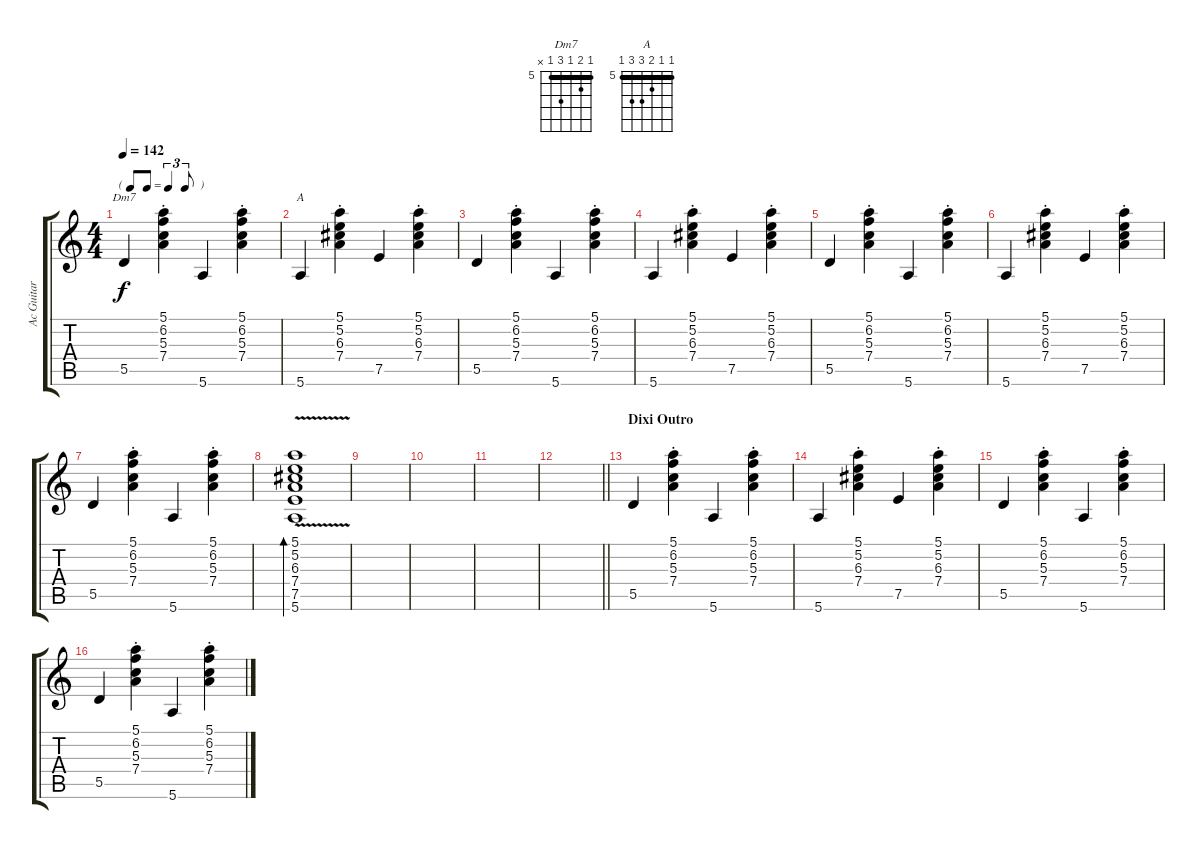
\track ("Ac Guitar" "Ac Guitar") {instrument acousticguitarsteel}
\staff {score tabs}
\tuning (E4 B3 G3 D3 A2 E2) {hide}
\chord ("Dm7" 5 6 5 7 5 x) {firstfret 5 barre 5}
\chord ("A" 5 5 6 7 7 5) {firstfret 5 barre 5}
\ts (4 4)
\tf triplet8th
\tempo 142
\clef g2
\ks c
5.5.4{ch "Dm7" dy f} (5.1{st} 6.2{st} 5.3{st} 7.4{st}).4 5.6.4 (5.1{st} 6.2{st} 5.3{st} 7.4{st}).4 |
5.6.4{ch "A"} (5.1{st} 5.2{st} 6.3{st} 7.4{st}).4 7.5.4 (5.1{st} 5.2{st} 6.3{st} 7.4{st}).4 |
5.5.4 (5.1{st} 6.2{st} 5.3{st} 7.4{st}).4 5.6.4 (5.1{st} 6.2{st} 5.3{st} 7.4{st}).4 |
5.6.4 (5.1{st} 5.2{st} 6.3{st} 7.4{st}).4 7.5.4 (5.1{st} 5.2{st} 6.3{st} 7.4{st}).4 |
5.5.4 (5.1{st} 6.2{st} 5.3{st} 7.4{st}).4 5.6.4 (5.1{st} 6.2{st} 5.3{st} 7.4{st}).4 |
5.6.4 (5.1{st} 5.2{st} 6.3{st} 7.4{st}).4 7.5.4 (5.1{st} 5.2{st} 6.3{st} 7.4{st}).4 |
5.5.4 (5.1{st} 6.2{st} 5.3{st} 7.4{st}).4 5.6.4 (5.1{st} 6.2{st} 5.3{st} 7.4{st}).4 |
(5.1{v} 5.2 6.3 7.4 7.5 5.6).1{bd 480} |
|
|
|
\barLineRight lightlight
|
\section ("" "Dixi Outro")
5.5.4 (5.1{st} 6.2{st} 5.3{st} 7.4{st}).4 5.6.4 (5.1{st} 6.2{st} 5.3{st} 7.4{st}).4 |
5.6.4 (5.1{st} 5.2{st} 6.3{st} 7.4{st}).4 7.5.4 (5.1{st} 5.2{st} 6.3{st} 7.4{st}).4 |
5.5.4 (5.1{st} 6.2{st} 5.3{st} 7.4{st}).4 5.6.4 (5.1{st} 6.2{st} 5.3{st} 7.4{st}).4 |
5.5.4 (5.1{st} 6.2{st} 5.3{st} 7.4{st}).4 5.6.4 (5.1{st} 6.2{st} 5.3{st} 7.4{st}).4
